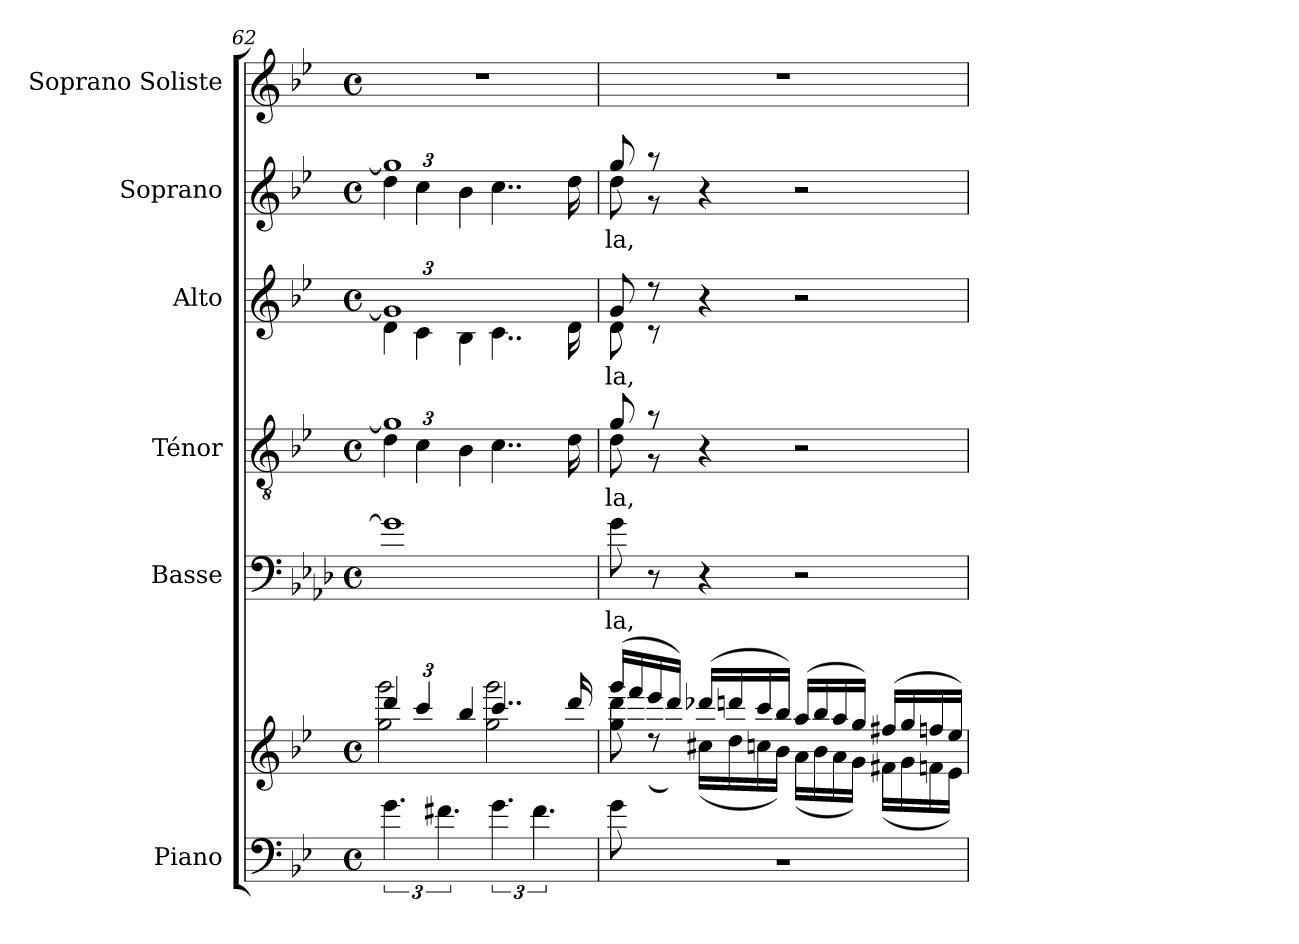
**kern	**kern	**kern	**text	**kern	**text	**kern	**text	**kern	**text	**kern
*part6	*part6	*part5	*part5	*part4	*part4	*part3	*part3	*part2	*part2	*part1
*staff7	*staff6	*staff5	*staff5	*staff4	*staff4	*staff3	*staff3	*staff2	*staff2	*staff1
*I"Piano	*	*I"Basse	*	*I"Ténor	*	*I"Alto	*	*I"Soprano	*	*I"Soprano Soliste
*I'Pno.	*	*I'B.	*	*I'T.	*	*I'A.	*	*I'S.	*	*
*clefF4	*clefG2	*clefF4	*	*clefGv2	*	*clefG2	*	*clefG2	*	*clefG2
*	*	*ITrd8c14	*	*	*	*	*	*	*	*
*k[b-e-]	*k[b-e-]	*k[b-e-a-d-]	*	*k[b-e-]	*	*k[b-e-]	*	*k[b-e-]	*	*k[b-e-]
*M4/4	*M4/4	*M4/4	*	*M4/4	*	*M4/4	*	*M4/4	*	*M4/4
*met(c)	*met(c)	*met(c)	*	*met(c)	*	*met(c)	*	*met(c)	*	*met(c)
=62	=62	=62	=62	=62	=62	=62	=62	=62	=62	=62
*	*	*	*	*^	*	*^	*	*^	*	*
*	*Xbrackettup	*	*	*	*Xbrackettup	*	*	*Xbrackettup	*	*	*Xbrackettup	*	*
*	*^	*	*	*	*	*	*	*	*	*	*	*	*
6.g\	6ddd/	2gg\ 2ggg\	1Gi]	.	1g]	6d\	-	1g]	6d\	-	1gg]	6dd\	-	1r
.	6ccc/	.	.	.	.	6c\	-	.	6c\	-	.	6cc\	-	.
6.f#X\	.	.	.	.	.	.	.	.	.	.	.	.	.	.
.	6bb-/	.	.	.	.	6B-\	-	.	6B-\	-	.	6b-\	-	.
6.g\	4..ccc/	2gg\ 2ggg\	.	.	.	4..c\	-	.	4..c\	-	.	4..cc\	-	.
6.f#\	.	.	.	.	.	.	.	.	.	.	.	.	.	.
.	16ddd/	.	.	.	.	16d\	-	.	16d\	-	.	16dd\	-	.
=63	=63	=63	=63	=63	=63	=63	=63	=63	=63	=63	=63	=63	=63	=63
*^	*	*^	*	*	*	*	*	*	*	*	*	*	*	*
8g\L	1r	(16ggg/LL	8ryy	8gg\ 8ddd\	8Gi\	-la,	8g/	8d\	la,	8g/	8d\	la,	8gg/	8dd\	la,	1r
.	.	16fff/	.	.	.	.	.	.	.	.	.	.	.	.	.	.
2..ryy	.	16eee-/	(16ee-\L	8rdd	8r	.	8r	8r	.	8r	8r	.	8r	8r	.	.
.	.	16ddd/JJ)	16dd\JJ)	.	.	.	.	.	.	.	.	.	.	.	.	.
.	.	(16ddd-X/LL	(16cc#X\LL	2.ryy	4r	.	4r	4ryy	.	4r	4ryy	.	4r	4ryy	.	.
.	.	16dddn/	16dd\	.	.	.	.	.	.	.	.	.	.	.	.	.
.	.	16ccc/	16ccn\	.	.	.	.	.	.	.	.	.	.	.	.	.
.	.	16bb-/JJ)	16b-\JJ)	.	.	.	.	.	.	.	.	.	.	.	.	.
.	.	(16aa/LL	(16a\LL	.	2r	.	2r	2ryy	.	2r	2ryy	.	2r	2ryy	.	.
.	.	16bb-/	16b-\	.	.	.	.	.	.	.	.	.	.	.	.	.
.	.	16aa/	16a\	.	.	.	.	.	.	.	.	.	.	.	.	.
.	.	16gg/JJ)	16g\JJ)	.	.	.	.	.	.	.	.	.	.	.	.	.
.	.	(16ff#X/LL	(16f#X\LL	.	.	.	.	.	.	.	.	.	.	.	.	.
.	.	16gg/	16g\	.	.	.	.	.	.	.	.	.	.	.	.	.
.	.	16ffn/	16fn\	.	.	.	.	.	.	.	.	.	.	.	.	.
.	.	16ee-/JJ)	16e-\JJ)	.	.	.	.	.	.	.	.	.	.	.	.	.
*v	*v	*	*	*	*	*	*v	*v	*	*v	*v	*	*v	*v	*	*
*	*v	*v	*v	*	*	*	*	*	*	*	*	*
=	=	=	=	=	=	=	=	=	=	=
*-	*-	*-	*-	*-	*-	*-	*-	*-	*-	*-
